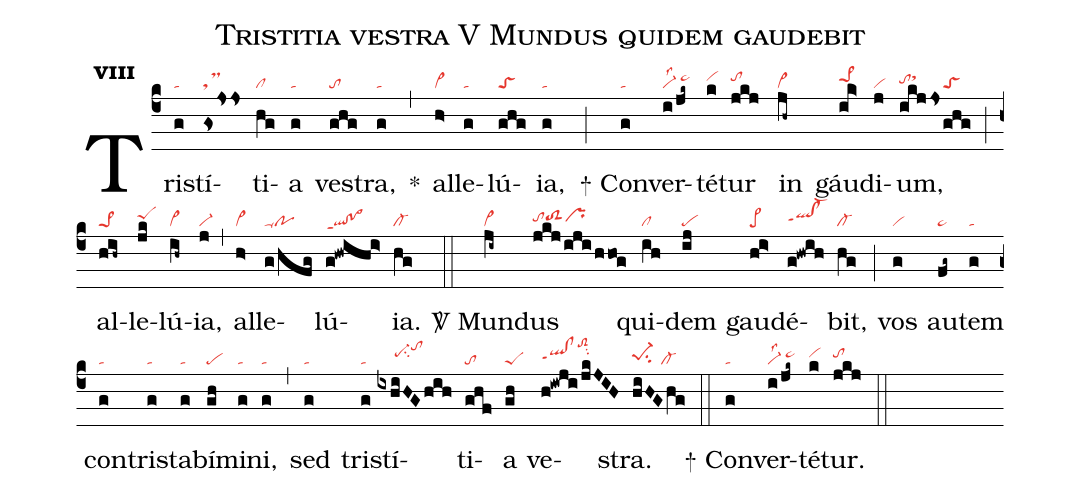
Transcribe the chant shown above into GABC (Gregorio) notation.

name:Tristitia vestra V Mundus quidem gaudebit;
office-part:re;
mode:8;
nabc-lines:1;
%%
initial-style: 1;
name: Tristitia vestra;
mode: 8;
office-part: Responsorium;
annotation: Resp.;
annotation: viii;
nabc-lines: 1;
%%
(c4)Tri(g|ta)stí(gsjss|tsM)ti(hg|cl)a(g|ta) ves(ghg|to)tra,(g|ta) <sp>*</sp>(,) al(h>|cl~)le(g|ta)lú(ghg|toS){ia},(g|ta) (;)
<sp>+</sp> Con(g|ta)ver(i/jk~|vi-lss2/pe~hi)té(k|vihi)tur(jkj|tohi) in(jh~|cl~) gáu(ik>|pe>1hi)di(j|vi)um,(ikjjs|tohhsthj|ghg|toS) (;) al(hih~|pe>1)le(jk|peShi)lú(ih~|cl~){ia},(j|vi-) (,) al(h>|cl~)le(g/hfg|poppu1)lú(g!hwihi>|ql!po>ppt1){ia}.(hg|cl-) (::)

<sp>V/</sp> Mun(ji~|vi>)dus(jkj/iji/hhog|tohhtoS2hhprhh) qui(ih|cl)dem(ij|pe) gau(hi>|pe>)dé(g!hwih|qlhh!cl-hhppt1)bit,(hg|cl-) (;) vos(g|vi) au(fg~|pe~)tem(g|ta) con(g|ta)tri(g|ta)sta(g|ta)bí(gh|pe)mi(g|ta)ni,(g|ta) (,) sed(g|ta) tri(g|ta)stí(ixhiHGhih|/////pe-hisu2tohl)ti(ghf|to)a(gh|peS) ve(h!iwji/jkJIH|qlhh!clhhppt1toS2hmsu2)stra.(hiHGhg|pe-1hhsu2//cl-) (::)
<sp>+</sp> Con(g|ta)ver(i/jk~|vi-lss2/pe~hi)té(k|vihi)tur.(jkj|tohi) (::)
